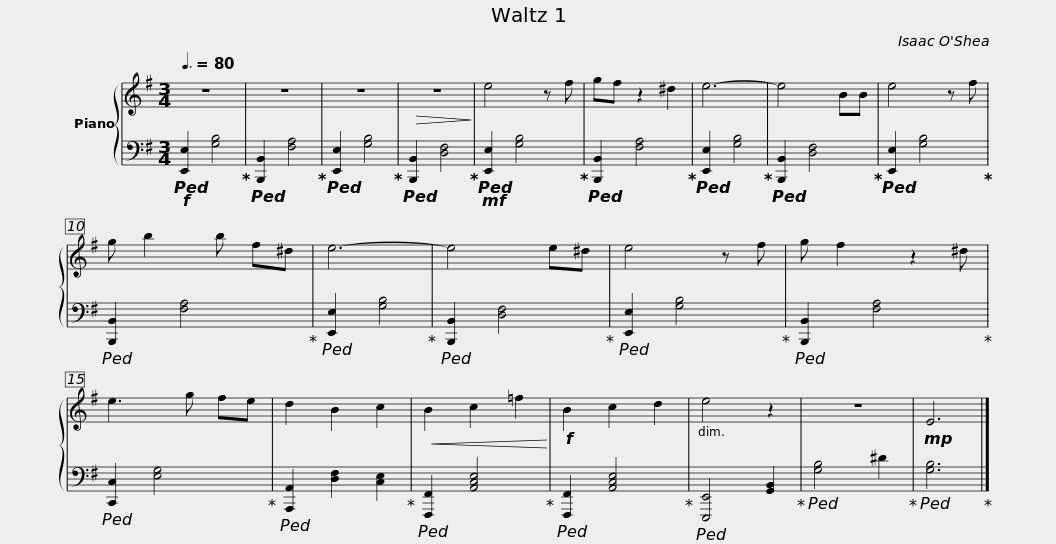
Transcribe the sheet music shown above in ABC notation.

X:1
%%score { 1 | 2 }
L:1/8
Q:3/8=80
M:3/4
I:linebreak $
K:G
V:1 treble
V:2 bass
V:1
 z6 | z6 | z6 |!>(! z6!>)! | e4 z f | %5
 gf z2 ^d2 | e6- | e4 BB |$ e4 z f | g b2 b f^d | %10
 e6- | e4 e^d | e4 z f | g f2 z2 ^d |$ e3 g fe | %15
 d2 B2 c2 |!<(! B2 c2 =f2!<)! |!f! B2 c2 d2 | e4 z2 | z6 | %20
!mp! E6 |] %21
V:2
!f!!ped! [E,,E,]2 [G,B,]4!ped-up! |!ped! [B,,,B,,]2 [F,A,]4!ped-up! |!ped! [E,,E,]2 [G,B,]4!ped-up! |!ped! [B,,,B,,]2 [D,F,]4!ped-up! |!mf!!ped! [E,,E,]2 [G,B,]4!ped-up! | %5
!ped! [B,,,B,,]2 [F,A,]4!ped-up! |!ped! [E,,E,]2 [G,B,]4!ped-up! |!ped! [B,,,B,,]2 [D,F,]4!ped-up! |$!ped! [E,,E,]2 [G,B,]4!ped-up! |!ped! [B,,,B,,]2 [F,A,]4!ped-up! | %10
!ped! [E,,E,]2 [G,B,]4!ped-up! |!ped! [B,,,B,,]2 [D,F,]4!ped-up! |!ped! [E,,E,]2 [G,B,]4!ped-up! |!ped! [B,,,B,,]2 [F,A,]4!ped-up! |$!ped! [C,,C,]2 [E,G,]4!ped-up! | %15
!ped! [A,,,A,,]2 [D,F,]2 [C,E,]2!ped-up! |!ped! [F,,,F,,]2 [A,,C,E,]4!ped-up! |!ped! [F,,,F,,]2 [A,,C,E,]4!ped-up! |!ped! [E,,,E,,]4 [G,,B,,]2!ped-up! |!ped! [G,B,]4 ^D2!ped-up! | %20
!ped! [G,B,]6!ped-up! |] %21
